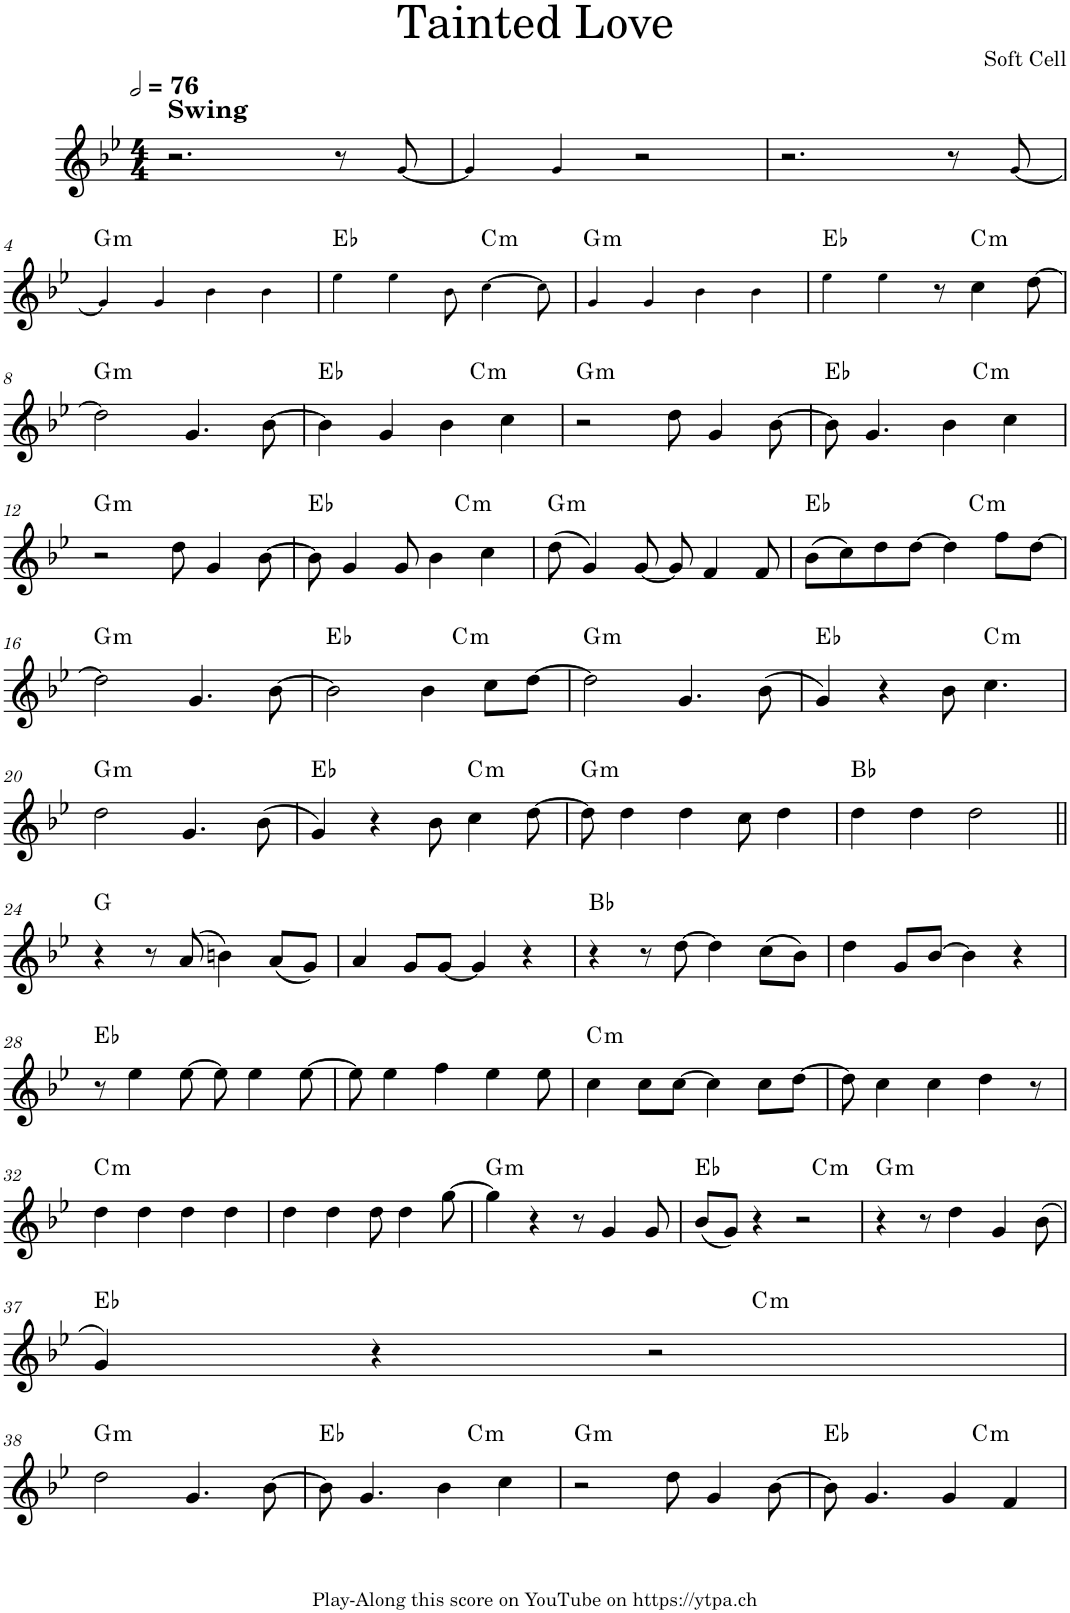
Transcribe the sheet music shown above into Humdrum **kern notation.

**kern	**harte
*part1	*part1
*staff1	*
*I"Piano	*
*I'Pno.	*
*clefG2	*
*k[b-e-]	*
*M4/4	*
*MM152	*
=1	=1
!LO:TX:a:B:t=Swing	!
2.r	.
8r	.
[8g!/	.
=2	=2
4g!/]	.
4g!/	.
2r	.
=3	=3
2.r	.
8r	.
[8g!/	.
!!LO:LB:g=z
=4	=4
!	!LO:H:kt=m
4g!/]	G:min
4g!/	.
4b-!\	.
4b-!\	.
=5	=5
4ee-!\	Eb:maj
4ee-!\	.
8b-!\	.
!	!LO:H:kt=m
[4cc!\	C:min
8cc!\]	.
=6	=6
!	!LO:H:kt=m
4g!/	G:min
4g!/	.
4b-!\	.
4b-!\	.
=7	=7
4ee-!\	Eb:maj
4ee-!\	.
8r	.
!	!LO:H:kt=m
4cc\	C:min
[8dd\	.
!!LO:LB:g=z
=8	=8
!	!LO:H:kt=m
2dd\]	G:min
4.g/	.
[8b-\	.
=9	=9
*^	*
4b-\]	2ryy	Eb:maj
4g/	.	.
4b-\	8ryy	.
!	!	!LO:H:kt=m
.	4.ryy	C:min
4cc\	.	.
=10	=10	=10
!	!	!LO:H:kt=m
*v	*v	*
2r	G:min
8dd\	.
4g/	.
[8b-\	.
=11	=11
*^	*
8b-\]	2ryy	Eb:maj
4.g/	.	.
4b-\	8ryy	.
!	!	!LO:H:kt=m
.	4.ryy	C:min
4cc\	.	.
!!LO:LB:g=z	!!
=12	=12	=12
!	!	!LO:H:kt=m
*v	*v	*
2r	G:min
8dd\	.
4g/	.
[8b-\	.
=13	=13
*^	*
8b-\]	2ryy	Eb:maj
4g/	.	.
8g/	.	.
4b-\	8ryy	.
!	!	!LO:H:kt=m
.	4.ryy	C:min
4cc\	.	.
=14	=14	=14
!	!	!LO:H:kt=m
*v	*v	*
(8dd\	G:min
4g/)	.
[8g/	.
8g/]	.
4f/	.
8f/	.
=15	=15
*^	*
(8b-\L	2ryy	Eb:maj
8cc\)	.	.
8dd\	.	.
[8dd\J	.	.
4dd\]	8ryy	.
!	!	!LO:H:kt=m
.	4.ryy	C:min
8ff\L	.	.
[8dd\J	.	.
!!LO:LB:g=z	!!
=16	=16	=16
!	!	!LO:H:kt=m
*v	*v	*
2dd\]	G:min
4.g/	.
[8b-\	.
=17	=17
*^	*
2b-\]	2ryy	Eb:maj
4b-\	8ryy	.
!	!	!LO:H:kt=m
.	4.ryy	C:min
8cc\L	.	.
[8dd\J	.	.
=18	=18	=18
!	!	!LO:H:kt=m
*v	*v	*
2dd\]	G:min
4.g/	.
(8b-\	.
=19	=19
4g/)	Eb:maj
4r	.
8b-\	.
!	!LO:H:kt=m
4.cc\	C:min
!!LO:LB:g=z
=20	=20
!	!LO:H:kt=m
2dd\	G:min
4.g/	.
(8b-\	.
=21	=21
4g/)	Eb:maj
4r	.
8b-\	.
!	!LO:H:kt=m
4cc\	C:min
[8dd\	.
=22	=22
!	!LO:H:kt=m
8dd\]	G:min
4dd\	.
4dd\	.
8cc\	.
4dd\	.
=23	=23
4dd\	Bb:maj
4dd\	.
2dd\	.
!!LO:LB:g=z
=24||	=24||
4r	G:maj
8r	.
(8a/	.
4bn\)	.
(8a/L	.
8g/J)	.
=25	=25
4a/	.
8g/L	.
[8g/J	.
4g/]	.
4r	.
=26	=26
4r	Bb:maj
8r	.
[8dd\	.
4dd\]	.
(8cc\L	.
8b-\J)	.
=27	=27
4dd\	.
8g/L	.
[8b-/J	.
4b-\]	.
4r	.
!!LO:LB:g=z
=28	=28
8r	Eb:maj
4ee-\	.
[8ee-\	.
8ee-\]	.
4ee-\	.
[8ee-\	.
=29	=29
8ee-\]	.
4ee-\	.
4ff\	.
4ee-\	.
8ee-\	.
=30	=30
!	!LO:H:kt=m
4cc\	C:min
8cc\L	.
[8cc\J	.
4cc\]	.
8cc\L	.
[8dd\J	.
=31	=31
8dd\]	.
4cc\	.
4cc\	.
4dd\	.
8r	.
!!LO:LB:g=z
=32	=32
!	!LO:H:kt=m
4dd\	C:min
4dd\	.
4dd\	.
4dd\	.
=33	=33
4dd\	.
4dd\	.
8dd\	.
4dd\	.
[8gg\	.
=34	=34
!	!LO:H:kt=m
4gg\]	G:min
4r	.
8r	.
4g/	.
8g/	.
=35	=35
*^	*
(8b-/L	2ryy	Eb:maj
8g/J)	.	.
4r	.	.
2r	8ryy	.
!	!	!LO:H:kt=m
.	4.ryy	C:min
=36	=36	=36
!	!	!LO:H:kt=m
*v	*v	*
4r	G:min
8r	.
4dd\	.
4g/	.
(8b-\	.
!!LO:LB:g=z
=37	=37
*^	*
4g/)	2ryy	Eb:maj
4r	.	.
2r	8ryy	.
!	!	!LO:H:kt=m
.	4.ryy	C:min
!!LO:LB:g=z	!!
=38	=38	=38
!	!	!LO:H:kt=m
*v	*v	*
2dd\	G:min
4.g/	.
[8b-\	.
=39	=39
*^	*
8b-\]	2ryy	Eb:maj
4.g/	.	.
4b-\	8ryy	.
!	!	!LO:H:kt=m
.	4.ryy	C:min
4cc\	.	.
=40	=40	=40
!	!	!LO:H:kt=m
*v	*v	*
2r	G:min
8dd\	.
4g/	.
[8b-\	.
=41	=41
*^	*
8b-\]	2ryy	Eb:maj
4.g/	.	.
4g/	8ryy	.
!	!	!LO:H:kt=m
.	4.ryy	C:min
4f/	.	.
*v	*v	*
=	=
*-	*-
